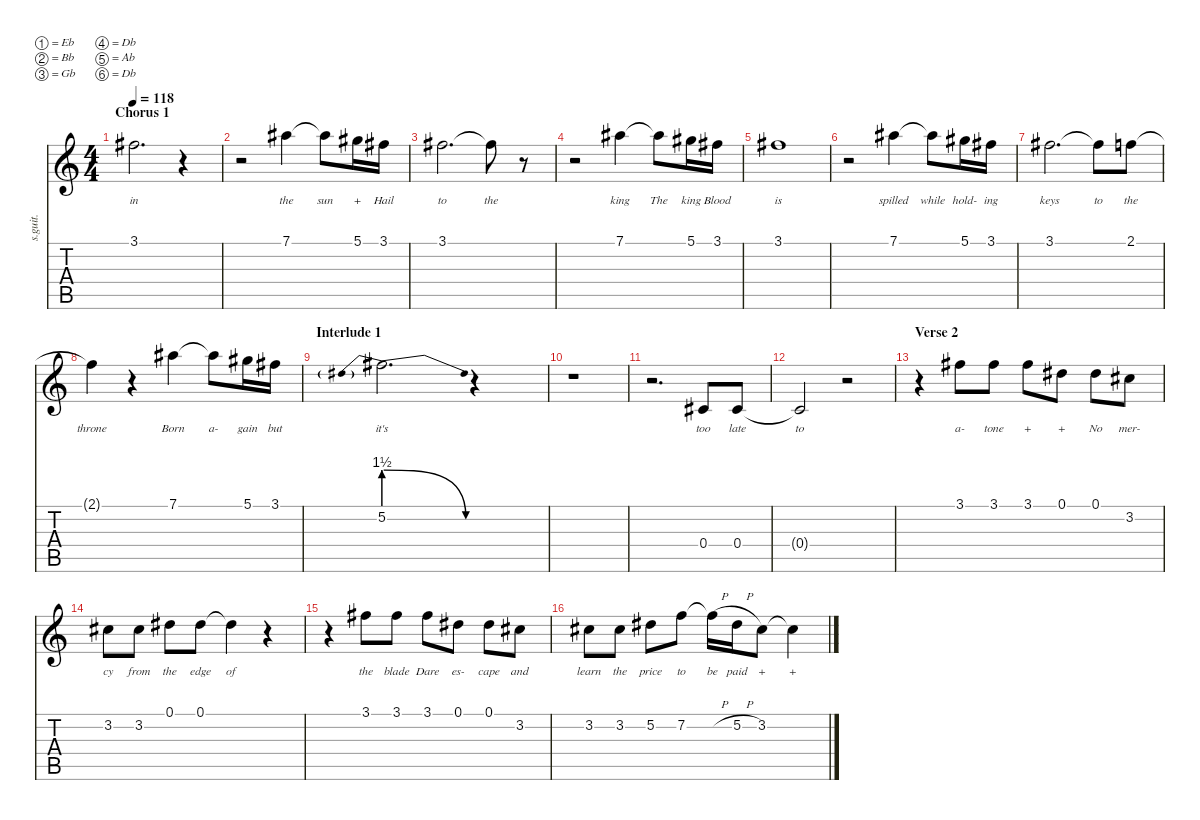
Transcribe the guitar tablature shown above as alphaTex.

\defaultSystemsLayout 4
\hideDynamics
\bracketExtendMode nobrackets
\track ("Vocals [M. Shadows]" "s.guit.") {instrument clarinet}
\staff {score tabs}
\tuning (Eb4 Bb3 Gb3 Db3 Ab2 Db2)
\displaytranspose 12
\ts (4 4)
\section ("" "Chorus 1")
\tempo 118
\clef g2
\ks c
3.1{acc #}.2{d lyrics (0 "in") lyrics (1 "") lyrics (2 "") lyrics (3 "") lyrics (4 "") dy f} r.4 |
r.2 7.1{acc #}.4{lyrics (0 "the") lyrics (1 "") lyrics (2 "") lyrics (3 "") lyrics (4 "")} 7.1{t acc #}.8{lyrics (0 "sun") lyrics (1 "") lyrics (2 "") lyrics (3 "") lyrics (4 "")} 5.1{acc #}.16{lyrics (0 "+") lyrics (1 "") lyrics (2 "") lyrics (3 "") lyrics (4 "")} 3.1{acc #}.16{lyrics (0 "Hail") lyrics (1 "") lyrics (2 "") lyrics (3 "") lyrics (4 "")} |
3.1{acc #}.2{d lyrics (0 "to") lyrics (1 "") lyrics (2 "") lyrics (3 "") lyrics (4 "")} 3.1{t acc #}.8{lyrics (0 "the") lyrics (1 "") lyrics (2 "") lyrics (3 "") lyrics (4 "")} r.8 |
r.2 7.1{acc #}.4{lyrics (0 "king") lyrics (1 "") lyrics (2 "") lyrics (3 "") lyrics (4 "")} 7.1{t acc #}.8{lyrics (0 "The") lyrics (1 "") lyrics (2 "") lyrics (3 "") lyrics (4 "")} 5.1{acc #}.16{lyrics (0 "king") lyrics (1 "") lyrics (2 "") lyrics (3 "") lyrics (4 "")} 3.1{acc #}.16{lyrics (0 "Blood") lyrics (1 "") lyrics (2 "") lyrics (3 "") lyrics (4 "")} |
3.1{acc #}.1{lyrics (0 "is") lyrics (1 "") lyrics (2 "") lyrics (3 "") lyrics (4 "")} |
r.2 7.1{acc #}.4{lyrics (0 "spilled") lyrics (1 "") lyrics (2 "") lyrics (3 "") lyrics (4 "")} 7.1{t acc #}.8{lyrics (0 "while") lyrics (1 "") lyrics (2 "") lyrics (3 "") lyrics (4 "")} 5.1{acc #}.16{lyrics (0 "hold-") lyrics (1 "") lyrics (2 "") lyrics (3 "") lyrics (4 "")} 3.1{acc #}.16{lyrics (0 "ing") lyrics (1 "") lyrics (2 "") lyrics (3 "") lyrics (4 "")} |
3.1{acc #}.2{d lyrics (0 "keys") lyrics (1 "") lyrics (2 "") lyrics (3 "") lyrics (4 "")} 3.1{t acc #}.8{lyrics (0 "to") lyrics (1 "") lyrics (2 "") lyrics (3 "") lyrics (4 "")} 2.1.8{lyrics (0 "the") lyrics (1 "") lyrics (2 "") lyrics (3 "") lyrics (4 "")} |
2.1{t}.4{lyrics (0 "throne") lyrics (1 "") lyrics (2 "") lyrics (3 "") lyrics (4 "")} r.4 7.1{acc #}.4{lyrics (0 "Born") lyrics (1 "") lyrics (2 "") lyrics (3 "") lyrics (4 "")} 7.1{t acc #}.8{lyrics (0 "a-") lyrics (1 "") lyrics (2 "") lyrics (3 "") lyrics (4 "")} 5.1{acc #}.16{lyrics (0 "gain") lyrics (1 "") lyrics (2 "") lyrics (3 "") lyrics (4 "")} 3.1{acc #}.16{lyrics (0 "but") lyrics (1 "") lyrics (2 "") lyrics (3 "") lyrics (4 "")} |
\section ("" "Interlude 1")
5.2{be (prebendrelease 0 6 49.8 0)}.2{d lyrics (0 "it's") lyrics (1 "") lyrics (2 "") lyrics (3 "") lyrics (4 "")} r.4 |
r.1 |
r.2{d} 0.4{acc #}.8{lyrics (0 "too") lyrics (1 "") lyrics (2 "") lyrics (3 "") lyrics (4 "") dy mp} 0.4{acc #}.8{lyrics (0 "late") lyrics (1 "") lyrics (2 "") lyrics (3 "") lyrics (4 "")} |
0.4{t acc #}.2{lyrics (0 "to") lyrics (1 "") lyrics (2 "") lyrics (3 "") lyrics (4 "")} r.2 |
\section ("" "Verse 2")
r.4 3.1{acc #}.8{lyrics (0 "a-") lyrics (1 "") lyrics (2 "") lyrics (3 "") lyrics (4 "") dy f} 3.1{acc #}.8{lyrics (0 "tone") lyrics (1 "") lyrics (2 "") lyrics (3 "") lyrics (4 "")} 3.1{acc #}.8{lyrics (0 "+") lyrics (1 "") lyrics (2 "") lyrics (3 "") lyrics (4 "")} 0.1{acc #}.8{lyrics (0 "+") lyrics (1 "") lyrics (2 "") lyrics (3 "") lyrics (4 "")} 0.1{acc #}.8{lyrics (0 "No") lyrics (1 "") lyrics (2 "") lyrics (3 "") lyrics (4 "")} 3.2{acc #}.8{lyrics (0 "mer-") lyrics (1 "") lyrics (2 "") lyrics (3 "") lyrics (4 "")} |
3.2{acc #}.8{lyrics (0 "cy") lyrics (1 "") lyrics (2 "") lyrics (3 "") lyrics (4 "")} 3.2{acc #}.8{lyrics (0 "from") lyrics (1 "") lyrics (2 "") lyrics (3 "") lyrics (4 "")} 0.1{acc #}.8{lyrics (0 "the") lyrics (1 "") lyrics (2 "") lyrics (3 "") lyrics (4 "")} 0.1{acc #}.8{lyrics (0 "edge") lyrics (1 "") lyrics (2 "") lyrics (3 "") lyrics (4 "")} 0.1{t acc #}.4{lyrics (0 "of") lyrics (1 "") lyrics (2 "") lyrics (3 "") lyrics (4 "")} r.4 |
r.4 3.1{acc #}.8{lyrics (0 "the") lyrics (1 "") lyrics (2 "") lyrics (3 "") lyrics (4 "")} 3.1{acc #}.8{lyrics (0 "blade") lyrics (1 "") lyrics (2 "") lyrics (3 "") lyrics (4 "")} 3.1{acc #}.8{lyrics (0 "Dare") lyrics (1 "") lyrics (2 "") lyrics (3 "") lyrics (4 "")} 0.1{acc #}.8{lyrics (0 "es-") lyrics (1 "") lyrics (2 "") lyrics (3 "") lyrics (4 "")} 0.1{acc #}.8{lyrics (0 "cape") lyrics (1 "") lyrics (2 "") lyrics (3 "") lyrics (4 "")} 3.2{acc #}.8{lyrics (0 "and") lyrics (1 "") lyrics (2 "") lyrics (3 "") lyrics (4 "")} |
3.2{acc #}.8{lyrics (0 "learn") lyrics (1 "") lyrics (2 "") lyrics (3 "") lyrics (4 "")} 3.2{acc #}.8{lyrics (0 "the") lyrics (1 "") lyrics (2 "") lyrics (3 "") lyrics (4 "")} 5.2{acc #}.8{lyrics (0 "price") lyrics (1 "") lyrics (2 "") lyrics (3 "") lyrics (4 "")} 7.2.8{lyrics (0 "to") lyrics (1 "") lyrics (2 "") lyrics (3 "") lyrics (4 "")} 7.2{h t}.16{lyrics (0 "be") lyrics (1 "") lyrics (2 "") lyrics (3 "") lyrics (4 "")} 5.2{h acc #}.16{lyrics (0 "paid") lyrics (1 "") lyrics (2 "") lyrics (3 "") lyrics (4 "")} 3.2{acc #}.8{lyrics (0 "+") lyrics (1 "") lyrics (2 "") lyrics (3 "") lyrics (4 "")} 3.2{t acc #}.4{lyrics (0 "+") lyrics (1 "") lyrics (2 "") lyrics (3 "") lyrics (4 "")}
